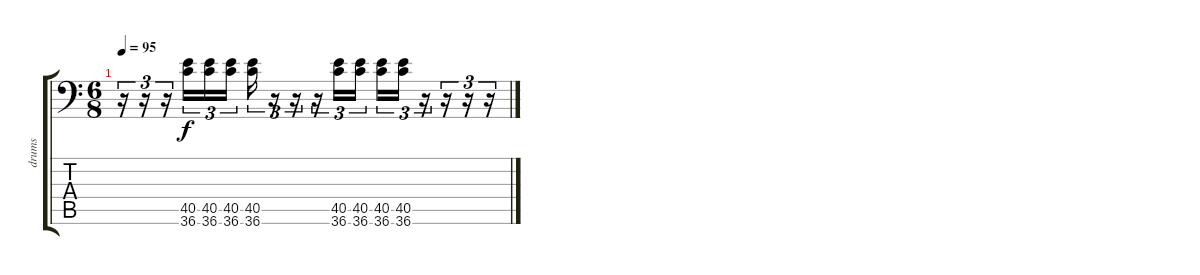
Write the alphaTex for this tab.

\track ("drums" "drums") {instrument acousticgrandpiano}
\staff {score tabs}
\tuning (C-1 C-1 C-1 C-1 C-1 C-1) {hide}
\ts (6 8)
\tempo 95
\clef f4
\ks c
r.16{tu (3 2) dy f} r.16{tu (3 2)} r.16{tu (3 2)} (40.5 36.6).16{tu (3 2)} (40.5 36.6).16{tu (3 2)} (40.5 36.6).16{tu (3 2)} (40.5 36.6).16{tu (3 2)} r.16{tu (3 2)} r.16{tu (3 2)} r.16{tu (3 2)} (40.5 36.6).16{tu (3 2)} (40.5 36.6).16{tu (3 2)} (40.5 36.6).16{tu (3 2)} (40.5 36.6).16{tu (3 2)} r.16{tu (3 2)} r.16{tu (3 2)} r.16{tu (3 2)} r.16{tu (3 2)}
